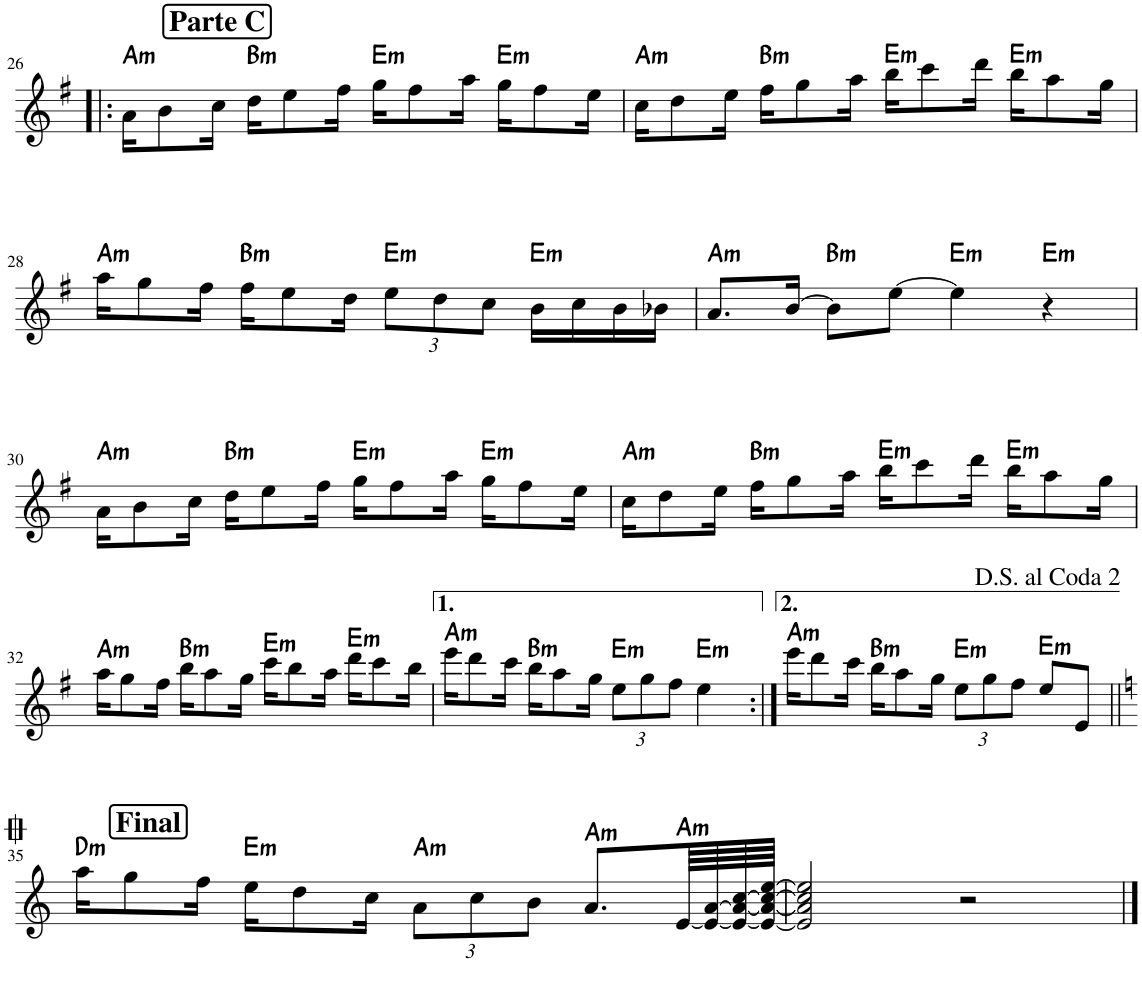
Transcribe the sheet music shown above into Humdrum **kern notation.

**kern	**kern	**dynam	**harte	**kern	**harte	**kern	**harte
*part4	*part3	*part3	*part3	*part2	*part2	*part1	*part1
*staff4	*staff3	*staff3	*	*staff2	*	*staff1	*
*I"P G	*I"P M	*	*	*I"PA2	*	*I"P A	*
*I'P G	*I'P M	*	*	*I'PA2	*	*I'P A	*
!!LO:PB:g=z
*clefFv4	*clefGv2	*	*	*clefG2	*	*clefG2	*
*k[f#]	*k[f#]	*	*	*k[f#]	*	*k[f#]	*
*M4/4	*M4/4	*	*	*M4/4	*	*M4/4	*
!!LO:REH:place=s1:a:B:cj:fs=14:t=Parte C
=26!|:	=26!|:	=26!|:	=26!|:	=26!|:	=26!|:	=26!|:	=26!|:
!	!	!LO:DY:b	!LO:H:kt=m	!	!LO:H:kt=m	!	!LO:H:kt=m
8.AA/L	16r	p	A:min	16a\KL	A:min	16a\KL	A:min
.	8A\ 8c\ 8e\L	.	.	8b\	.	8b\	.
16C/Jk	[16A\ [16c\ [16e\Jk	.	.	16cc\Jk	.	16cc\Jk	.
!	!	!	!LO:H:kt=m	!	!LO:H:kt=m	!	!LO:H:kt=m
8.BB/L	16A]\ 16c]\ 16e]\LL	.	B:min	16dd\KL	B:min	16dd\KL	B:min
.	16B\ 16d\ 16f#\J	.	.	8ee\	.	8ee\	.
.	8B\ 8d\ 8f#\J	.	.	.	.	.	.
16FF#/Jk	.	.	.	16ff#\Jk	.	16ff#\Jk	.
!	!	!	!LO:H:kt=m	!	!LO:H:kt=m	!	!LO:H:kt=m
8.GG/L	8B\ 8e\ 8g\L	.	E:min	16gg\KL	E:min	16gg\KL	E:min
.	.	.	.	8ff#\	.	8ff#\	.
.	8B\ 8e\ 8g\J	.	.	.	.	.	.
16BB/Jk	.	.	.	16aa\Jk	.	16aa\Jk	.
!	!	!	!LO:H:kt=m	!	!LO:H:kt=m	!	!LO:H:kt=m
16EE/KL	8.B\ 8.e\ 8.g\L	.	E:min	16gg\KL	E:min	16gg\KL	E:min
8GG/	.	.	.	8ff#\	.	8ff#\	.
16EE/Jk	16B\ 16e\ 16g\Jk	.	.	16ee\Jk	.	16ee\Jk	.
=27	=27	=27	=27	=27	=27	=27	=27
!	!	!LO:DY:b	!LO:H:kt=m	!	!LO:H:kt=m	!	!LO:H:kt=m
8.AA/L	16r	p	A:min	16cc\KL	A:min	16cc\KL	A:min
.	8A\ 8c\ 8e\L	.	.	8dd\	.	8dd\	.
16C/Jk	[16A\ [16c\ [16e\Jk	.	.	16ee\Jk	.	16ee\Jk	.
!	!	!	!LO:H:kt=m	!	!LO:H:kt=m	!	!LO:H:kt=m
8.BB/L	16A]\ 16c]\ 16e]\LL	.	B:min	16ff#\KL	B:min	16ff#\KL	B:min
.	16B\ 16d\ 16f#\J	.	.	8gg\	.	8gg\	.
.	8B\ 8d\ 8f#\J	.	.	.	.	.	.
16FF#/Jk	.	.	.	16aa\Jk	.	16aa\Jk	.
!	!	!	!LO:H:kt=m	!	!LO:H:kt=m	!	!LO:H:kt=m
8.GG/L	8B\ 8e\ 8g\L	.	E:min	16bb\KL	E:min	16bb\KL	E:min
.	.	.	.	8ccc\	.	8ccc\	.
.	8B\ 8e\ 8g\J	.	.	.	.	.	.
16BB/Jk	.	.	.	16ddd\Jk	.	16ddd\Jk	.
!	!	!	!LO:H:kt=m	!	!LO:H:kt=m	!	!LO:H:kt=m
16EE/KL	8.B\ 8.e\ 8.g\L	.	E:min	16bb\KL	E:min	16bb\KL	E:min
8GG/	.	.	.	8aa\	.	8aa\	.
16EE/Jk	16B\ 16e\ 16g\Jk	.	.	16gg\Jk	.	16gg\Jk	.
!!LO:LB:g=z
=28	=28	=28	=28	=28	=28	=28	=28
!	!	!LO:DY:b	!LO:H:kt=m	!	!LO:H:kt=m	!	!LO:H:kt=m
8.AA/L	16r	p	A:min	16aa\KL	A:min	16aa\KL	A:min
.	8A\ 8c\ 8e\L	.	.	8gg\	.	8gg\	.
16C/Jk	[16A\ [16c\ [16e\Jk	.	.	16ff#\Jk	.	16ff#\Jk	.
!	!	!	!LO:H:kt=m	!	!LO:H:kt=m	!	!LO:H:kt=m
8.BB/L	16A]\ 16c]\ 16e]\LL	.	B:min	16ff#\KL	B:min	16ff#\KL	B:min
.	16B\ 16d\ 16f#\J	.	.	8ee\	.	8ee\	.
.	8B\ 8d\ 8f#\J	.	.	.	.	.	.
16FF#/Jk	.	.	.	16dd\Jk	.	16dd\Jk	.
*	*	*	*	*Xbrackettup	*	*Xbrackettup	*
!	!	!	!LO:H:kt=m	!	!LO:H:kt=m	!	!LO:H:kt=m
8.GG/L	8B\ 8e\ 8g\L	.	E:min	12ee\L	E:min	12ee\L	E:min
.	.	.	.	12dd\	.	12dd\	.
.	8B\ 8e\ 8g\J	.	.	.	.	.	.
.	.	.	.	12cc\J	.	12cc\J	.
16BB/Jk	.	.	.	.	.	.	.
!	!	!	!LO:H:kt=m	!	!LO:H:kt=m	!	!LO:H:kt=m
16EE/KL	8.B\ 8.e\ 8.g\L	.	E:min	16b\LL	E:min	16b\LL	E:min
8GG/	.	.	.	16cc\J	.	16cc\	.
.	.	.	.	16b\L	.	16b\	.
16EE/Jk	16B\ 16e\ 16g\Jk	.	.	16b-X\JJ	.	16b-X\JJ	.
=29	=29	=29	=29	=29	=29	=29	=29
!	!	!LO:DY:b	!LO:H:kt=m	!	!LO:H:kt=m	!	!LO:H:kt=m
8.AA/L	16r	p	A:min	8.a/L	A:min	8.a/L	A:min
.	8A\ 8c\ 8e\L	.	.	.	.	.	.
16C/Jk	[16A\ [16c\ [16e\Jk	.	.	[16b/Jk	.	[16b/Jk	.
!	!	!	!LO:H:kt=m	!	!LO:H:kt=m	!	!LO:H:kt=m
8.BB/L	16A]\ 16c]\ 16e]\LL	.	B:min	8b\L]	B:min	8b\L]	B:min
.	16B\ 16d\ 16f#\J	.	.	.	.	.	.
.	8B\ 8d\ 8f#\J	.	.	[8ee\J	.	[8ee\J	.
16FF#/Jk	.	.	.	.	.	.	.
!	!	!	!LO:H:kt=m	!	!LO:H:kt=m	!	!LO:H:kt=m
8.GG/L	8B\ 8e\ 8g\L	.	E:min	4ee]	E:min	4ee\]	E:min
.	8B\ 8e\ 8g\J	.	.	.	.	.	.
16BB/Jk	.	.	.	.	.	.	.
!	!	!	!LO:H:kt=m	!	!LO:H:kt=m	!	!LO:H:kt=m
16EE/KL	8.B\ 8.e\ 8.g\L	.	E:min	4r	E:min	4r	E:min
8GG/	.	.	.	.	.	.	.
16EE/Jk	16B\ 16e\ 16g\Jk	.	.	.	.	.	.
!!LO:LB:g=z
=30	=30	=30	=30	=30	=30	=30	=30
!	!	!LO:DY:b	!LO:H:kt=m	!	!LO:H:kt=m	!	!LO:H:kt=m
8.AA/L	16r	p	A:min	16a\KL	A:min	16a\KL	A:min
.	8A\ 8c\ 8e\L	.	.	8b\	.	8b\	.
16C/Jk	[16A\ [16c\ [16e\Jk	.	.	16cc\Jk	.	16cc\Jk	.
!	!	!	!LO:H:kt=m	!	!LO:H:kt=m	!	!LO:H:kt=m
8.BB/L	16A]\ 16c]\ 16e]\LL	.	B:min	16dd\KL	B:min	16dd\KL	B:min
.	16B\ 16d\ 16f#\J	.	.	8ee\	.	8ee\	.
.	8B\ 8d\ 8f#\J	.	.	.	.	.	.
16FF#/Jk	.	.	.	16ff#\Jk	.	16ff#\Jk	.
!	!	!	!LO:H:kt=m	!	!LO:H:kt=m	!	!LO:H:kt=m
8.GG/L	8B\ 8e\ 8g\L	.	E:min	16gg\KL	E:min	16gg\KL	E:min
.	.	.	.	8ff#\	.	8ff#\	.
.	8B\ 8e\ 8g\J	.	.	.	.	.	.
16BB/Jk	.	.	.	16aa\Jk	.	16aa\Jk	.
!	!	!	!LO:H:kt=m	!	!LO:H:kt=m	!	!LO:H:kt=m
16EE/KL	8.B\ 8.e\ 8.g\L	.	E:min	16gg\KL	E:min	16gg\KL	E:min
8GG/	.	.	.	8ff#\	.	8ff#\	.
16EE/Jk	16B\ 16e\ 16g\Jk	.	.	16ee\Jk	.	16ee\Jk	.
=31	=31	=31	=31	=31	=31	=31	=31
!	!	!LO:DY:b	!LO:H:kt=m	!	!LO:H:kt=m	!	!LO:H:kt=m
8.AA/L	16r	p	A:min	16cc\KL	A:min	16cc\KL	A:min
.	8A\ 8c\ 8e\L	.	.	8dd\	.	8dd\	.
16C/Jk	[16A\ [16c\ [16e\Jk	.	.	16ee\Jk	.	16ee\Jk	.
!	!	!	!LO:H:kt=m	!	!LO:H:kt=m	!	!LO:H:kt=m
8.BB/L	16A]\ 16c]\ 16e]\LL	.	B:min	16ff#\KL	B:min	16ff#\KL	B:min
.	16B\ 16d\ 16f#\J	.	.	8gg\	.	8gg\	.
.	8B\ 8d\ 8f#\J	.	.	.	.	.	.
16FF#/Jk	.	.	.	16aa\Jk	.	16aa\Jk	.
!	!	!	!LO:H:kt=m	!	!LO:H:kt=m	!	!LO:H:kt=m
8.GG/L	8B\ 8e\ 8g\L	.	E:min	16bb\KL	E:min	16bb\KL	E:min
.	.	.	.	8ccc\	.	8ccc\	.
.	8B\ 8e\ 8g\J	.	.	.	.	.	.
16BB/Jk	.	.	.	16ddd\Jk	.	16ddd\Jk	.
!	!	!	!LO:H:kt=m	!	!LO:H:kt=m	!	!LO:H:kt=m
16EE/KL	8.B\ 8.e\ 8.g\L	.	E:min	16bb\KL	E:min	16bb\KL	E:min
8GG/	.	.	.	8aa\	.	8aa\	.
16EE/Jk	16B\ 16e\ 16g\Jk	.	.	16gg\Jk	.	16gg\Jk	.
!!LO:LB:g=z
=32	=32	=32	=32	=32	=32	=32	=32
!	!	!LO:DY:b	!LO:H:kt=m	!	!LO:H:kt=m	!	!LO:H:kt=m
8.AA/L	16r	p	A:min	16aa\KL	A:min	16aa\KL	A:min
.	8A\ 8c\ 8e\L	.	.	8gg\	.	8gg\	.
16C/Jk	[16A\ [16c\ [16e\Jk	.	.	16ff#\Jk	.	16ff#\Jk	.
!	!	!	!LO:H:kt=m	!	!LO:H:kt=m	!	!LO:H:kt=m
8.BB/L	16A]\ 16c]\ 16e]\LL	.	B:min	16bb\KL	B:min	16bb\KL	B:min
.	16B\ 16d\ 16f#\J	.	.	8aa\	.	8aa\	.
.	8B\ 8d\ 8f#\J	.	.	.	.	.	.
16FF#/Jk	.	.	.	16gg\Jk	.	16gg\Jk	.
!	!	!	!LO:H:kt=m	!	!LO:H:kt=m	!	!LO:H:kt=m
8.GG/L	8B\ 8e\ 8g\L	.	E:min	16ccc\KL	E:min	16ccc\KL	E:min
.	.	.	.	8bb\	.	8bb\	.
.	8B\ 8e\ 8g\J	.	.	.	.	.	.
16BB/Jk	.	.	.	16aa\Jk	.	16aa\Jk	.
!	!	!	!LO:H:kt=m	!	!LO:H:kt=m	!	!LO:H:kt=m
16EE/KL	8.B\ 8.e\ 8.g\L	.	E:min	16ddd\KL	E:min	16ddd\KL	E:min
8GG/	.	.	.	8ccc\	.	8ccc\	.
16EE/Jk	16B\ 16e\ 16g\Jk	.	.	16bb\Jk	.	16bb\Jk	.
=33	=33	=33	=33	=33	=33	=33	=33
!	!	!LO:DY:b	!LO:H:kt=m	!	!LO:H:kt=m	!	!LO:H:kt=m
8.AA/L	16r	p	A:min	16eee\KL	A:min	16eee\KL	A:min
.	8A\ 8c\ 8e\L	.	.	8ddd\	.	8ddd\	.
16C/Jk	[16A\ [16c\ [16e\Jk	.	.	16ccc\Jk	.	16ccc\Jk	.
!	!	!	!LO:H:kt=m	!	!LO:H:kt=m	!	!LO:H:kt=m
8.BB/L	16A]\ 16c]\ 16e]\LL	.	B:min	16bb\KL	B:min	16bb\KL	B:min
.	16B\ 16d\ 16f#\J	.	.	8aa\	.	8aa\	.
.	8B\ 8d\ 8f#\J	.	.	.	.	.	.
16FF#/Jk	.	.	.	16gg\Jk	.	16gg\Jk	.
!	!	!	!LO:H:kt=m	!	!LO:H:kt=m	!	!LO:H:kt=m
8.GG/L	8B\ 8e\ 8g\L	.	E:min	12ee\L	E:min	12ee\L	E:min
.	.	.	.	12gg\	.	12gg\	.
.	8B\ 8e\ 8g\J	.	.	.	.	.	.
.	.	.	.	12ff#\J	.	12ff#\J	.
16BB/Jk	.	.	.	.	.	.	.
!	!	!	!LO:H:kt=m	!	!LO:H:kt=m	!	!LO:H:kt=m
16EE/KL	8.B\ 8.e\ 8.g\L	.	E:min	4ee	E:min	4ee\	E:min
8GG/	.	.	.	.	.	.	.
16EE/Jk	16B\ 16e\ 16g\Jk	.	.	.	.	.	.
=34:|!	=34:|!	=34:|!	=34:|!	=34:|!	=34:|!	=34:|!	=34:|!
!	!	!LO:DY:b	!LO:H:kt=m	!	!LO:H:kt=m	!	!LO:H:kt=m
8.AA/L	16r	p	A:min	16eee\KL	A:min	16eee\KL	A:min
.	8A\ 8c\ 8e\L	.	.	8ddd\	.	8ddd\	.
16C/Jk	[16A\ [16c\ [16e\Jk	.	.	16ccc\Jk	.	16ccc\Jk	.
!	!	!	!LO:H:kt=m	!	!LO:H:kt=m	!	!LO:H:kt=m
8.BB/L	16A]\ 16c]\ 16e]\LL	.	B:min	16bb\KL	B:min	16bb\KL	B:min
.	16B\ 16d\ 16f#\J	.	.	8aa\	.	8aa\	.
.	8B\ 8d\ 8f#\J	.	.	.	.	.	.
16FF#/Jk	.	.	.	16gg\Jk	.	16gg\Jk	.
!	!	!	!LO:H:kt=m	!	!LO:H:kt=m	!	!LO:H:kt=m
8.GG/L	8B\ 8e\ 8g\L	.	E:min	12ee\L	E:min	12ee\L	E:min
.	.	.	.	12gg\	.	12gg\	.
.	8B\ 8e\ 8g\J	.	.	.	.	.	.
.	.	.	.	12ff#\J	.	12ff#\J	.
16BB/Jk	.	.	.	.	.	.	.
!	!	!	!LO:H:kt=m	!	!LO:H:kt=m	!	!LO:H:kt=m
16EE/KL	8.B\ 8.e\ 8.g\L	.	E:min	8ee/L	E:min	8ee/L	E:min
8GG/	.	.	.	.	.	.	.
.	.	.	.	8e/J	.	8e/J	.
16EE/Jk	16B\ 16e\ 16g\Jk	.	.	.	.	.	.
!	!	!	!	!	!	!LO:TX:a:t=D.S. al Coda 2	!
!!LO:LB:g=z
!!LO:REH:place=s1:a:B:cj:fs=14:t=Final
=35||	=35||	=35||	=35||	=35||	=35||	=35||	=35||
*k[]	*k[]	*	*	*k[]	*	*k[]	*
!	!	!LO:DY:b	!LO:H:kt=m	!	!LO:H:kt=m	!	!LO:H:kt=m
8.DD/L	16r	p	D:min	16aa\KL	D:min	16aa\KL	D:min
.	8D/ 8F/ 8A/L	.	.	8gg\	.	8gg\	.
16FF/Jk	[16D/ [16F/ [16A/Jk	.	.	16ff\Jk	.	16ff\Jk	.
!	!	!	!LO:H:kt=m	!	!LO:H:kt=m	!	!LO:H:kt=m
8.EE/L	16D]/ 16F]/ 16A]/LL	.	E:min	16ee\KL	E:min	16ee\KL	E:min
.	16E/ 16G/ 16B/J	.	.	8dd\	.	8dd\	.
.	8E/ 8G/ 8B/J	.	.	.	.	.	.
16BBB/Jk	.	.	.	16cc\Jk	.	16cc\Jk	.
!	!	!	!LO:H:kt=m	!	!LO:H:kt=m	!	!LO:H:kt=m
8.CC/L	8E/ 8A/ 8c/L	.	A:min	12a/L	A:min	12a\L	A:min
.	.	.	.	12cc/	.	12cc\	.
.	8E/ 8A/ 8c/J	.	.	.	.	.	.
.	.	.	.	12b/J	.	12b\J	.
16EE/Jk	.	.	.	.	.	.	.
!	!	!	!LO:H:kt=m	!	!LO:H:kt=m	!	!LO:H:kt=m
16AAA/KL	8.E/ 8.A/ 8.c/L	.	A:min	8.a	A:min	8.a/L	A:min
8CC/	.	.	.	.	.	.	.
!	!	!	!	!	!LO:H:kt=m	!	!LO:H:kt=m
16AAA/Jk	16E/ 16A/ 16c/Jk	.	.	[64e/LLLL	A:min	[64e/LLL	A:min
.	.	.	.	64e_/ [64a/	.	64e/_ [64a/	.
.	.	.	.	64e_/ 64a_/ [64cc/	.	64e/_ 64a/_ [64cc/	.
.	.	.	.	64e_/ 64a_/ 64cc_/ [64ee/JJJJ	.	64e/_ 64a/_ 64cc/_ [64ee/JJJJ	.
=36	=36	=36	=36	=36	=36	=36	=36
1r	1r	.	.	2e] 2a] 2cc] 2ee]	.	2e/] 2a/] 2cc/] 2ee/]	.
.	.	.	.	2r	.	2r	.
==	==	==	==	==	==	==	==
*-	*-	*-	*-	*-	*-	*-	*-
